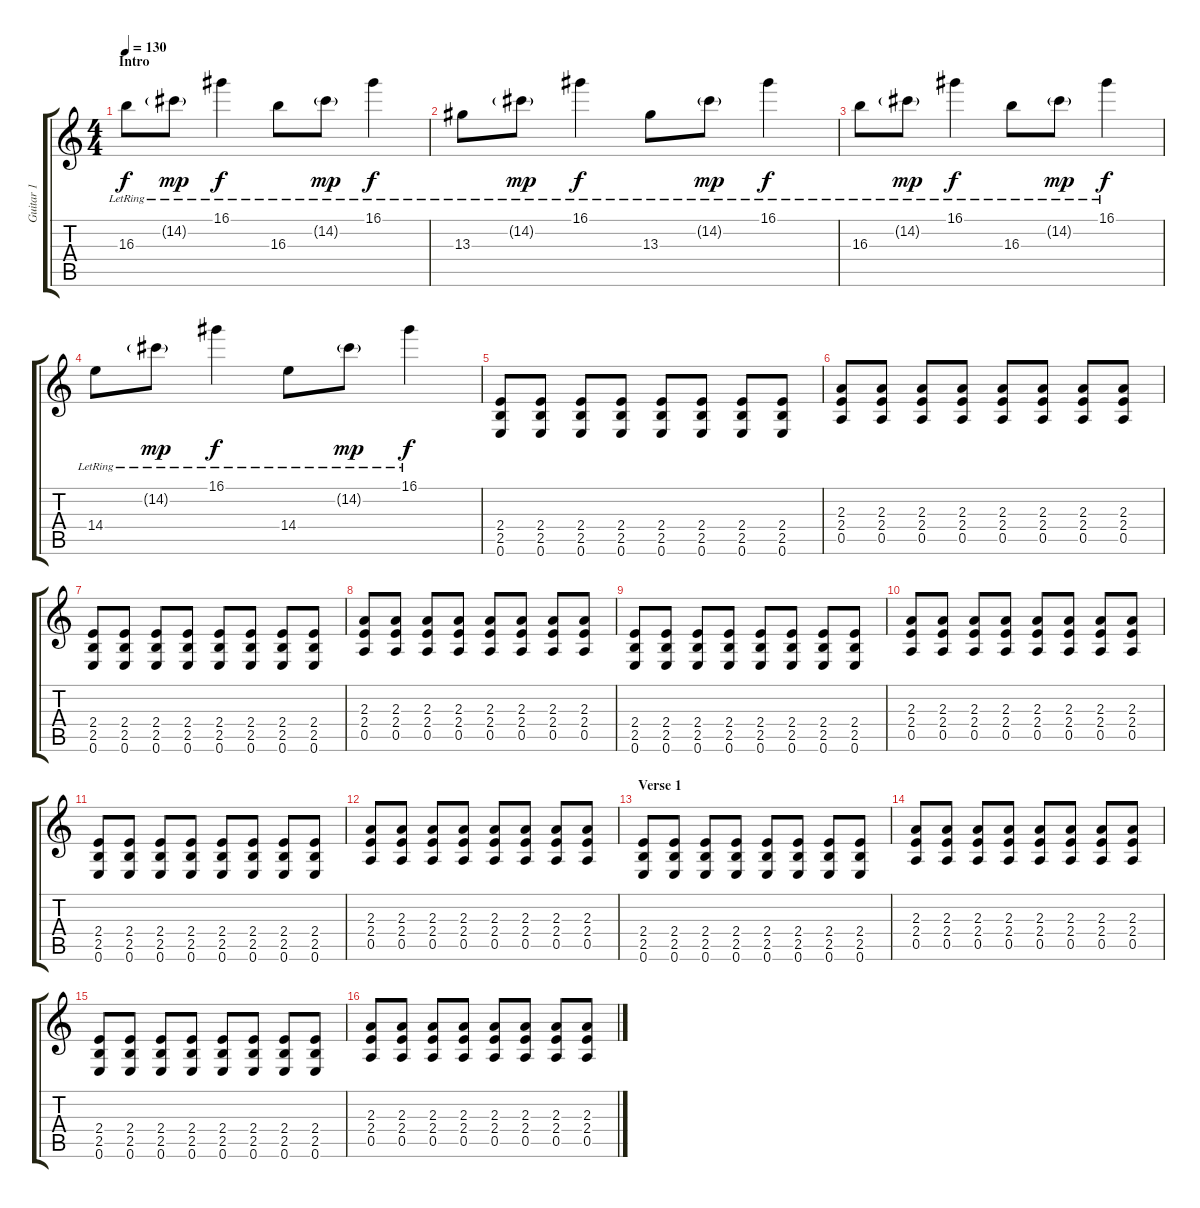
\track ("Guitar 1" "Guitar 1") {instrument acousticguitarsteel}
\staff {score tabs}
\tuning (E4 B3 G3 D3 A2 E2) {hide}
\ts (4 4)
\section ("" "Intro")
\tempo 130
\clef g2
\ks c
16.3{lr}.8{dy f instrument acousticguitarsteel} 14.2{g lr}.8{dy mp} 16.1{lr}.4{dy f} 16.3{lr}.8 14.2{g lr}.8{dy mp} 16.1{lr}.4{dy f} |
13.3{lr}.8 14.2{g lr}.8{dy mp} 16.1{lr}.4{dy f} 13.3{lr}.8 14.2{g lr}.8{dy mp} 16.1{lr}.4{dy f} |
16.3{lr}.8 14.2{g lr}.8{dy mp} 16.1{lr}.4{dy f} 16.3{lr}.8 14.2{g lr}.8{dy mp} 16.1{lr}.4{dy f} |
14.4{lr}.8 14.2{g lr}.8{dy mp} 16.1{lr}.4{dy f} 14.4{lr}.8 14.2{g lr}.8{dy mp} 16.1{lr}.4{dy f} |
(2.4 2.5 0.6).8 (2.4 2.5 0.6).8 (2.4 2.5 0.6).8 (2.4 2.5 0.6).8 (2.4 2.5 0.6).8 (2.4 2.5 0.6).8 (2.4 2.5 0.6).8 (2.4 2.5 0.6).8 |
(2.3 2.4 0.5).8 (2.3 2.4 0.5).8 (2.3 2.4 0.5).8 (2.3 2.4 0.5).8 (2.3 2.4 0.5).8 (2.3 2.4 0.5).8 (2.3 2.4 0.5).8 (2.3 2.4 0.5).8 |
(2.4 2.5 0.6).8 (2.4 2.5 0.6).8 (2.4 2.5 0.6).8 (2.4 2.5 0.6).8 (2.4 2.5 0.6).8 (2.4 2.5 0.6).8 (2.4 2.5 0.6).8 (2.4 2.5 0.6).8 |
(2.3 2.4 0.5).8 (2.3 2.4 0.5).8 (2.3 2.4 0.5).8 (2.3 2.4 0.5).8 (2.3 2.4 0.5).8 (2.3 2.4 0.5).8 (2.3 2.4 0.5).8 (2.3 2.4 0.5).8 |
(2.4 2.5 0.6).8 (2.4 2.5 0.6).8 (2.4 2.5 0.6).8 (2.4 2.5 0.6).8 (2.4 2.5 0.6).8 (2.4 2.5 0.6).8 (2.4 2.5 0.6).8 (2.4 2.5 0.6).8 |
(2.3 2.4 0.5).8 (2.3 2.4 0.5).8 (2.3 2.4 0.5).8 (2.3 2.4 0.5).8 (2.3 2.4 0.5).8 (2.3 2.4 0.5).8 (2.3 2.4 0.5).8 (2.3 2.4 0.5).8 |
(2.4 2.5 0.6).8 (2.4 2.5 0.6).8 (2.4 2.5 0.6).8 (2.4 2.5 0.6).8 (2.4 2.5 0.6).8 (2.4 2.5 0.6).8 (2.4 2.5 0.6).8 (2.4 2.5 0.6).8 |
(2.3 2.4 0.5).8 (2.3 2.4 0.5).8 (2.3 2.4 0.5).8 (2.3 2.4 0.5).8 (2.3 2.4 0.5).8 (2.3 2.4 0.5).8 (2.3 2.4 0.5).8 (2.3 2.4 0.5).8 |
\section ("" "Verse 1")
(2.4 2.5 0.6).8 (2.4 2.5 0.6).8 (2.4 2.5 0.6).8 (2.4 2.5 0.6).8 (2.4 2.5 0.6).8 (2.4 2.5 0.6).8 (2.4 2.5 0.6).8 (2.4 2.5 0.6).8 |
(2.3 2.4 0.5).8 (2.3 2.4 0.5).8 (2.3 2.4 0.5).8 (2.3 2.4 0.5).8 (2.3 2.4 0.5).8 (2.3 2.4 0.5).8 (2.3 2.4 0.5).8 (2.3 2.4 0.5).8 |
(2.4 2.5 0.6).8 (2.4 2.5 0.6).8 (2.4 2.5 0.6).8 (2.4 2.5 0.6).8 (2.4 2.5 0.6).8 (2.4 2.5 0.6).8 (2.4 2.5 0.6).8 (2.4 2.5 0.6).8 |
(2.3 2.4 0.5).8 (2.3 2.4 0.5).8 (2.3 2.4 0.5).8 (2.3 2.4 0.5).8 (2.3 2.4 0.5).8 (2.3 2.4 0.5).8 (2.3 2.4 0.5).8 (2.3 2.4 0.5).8
